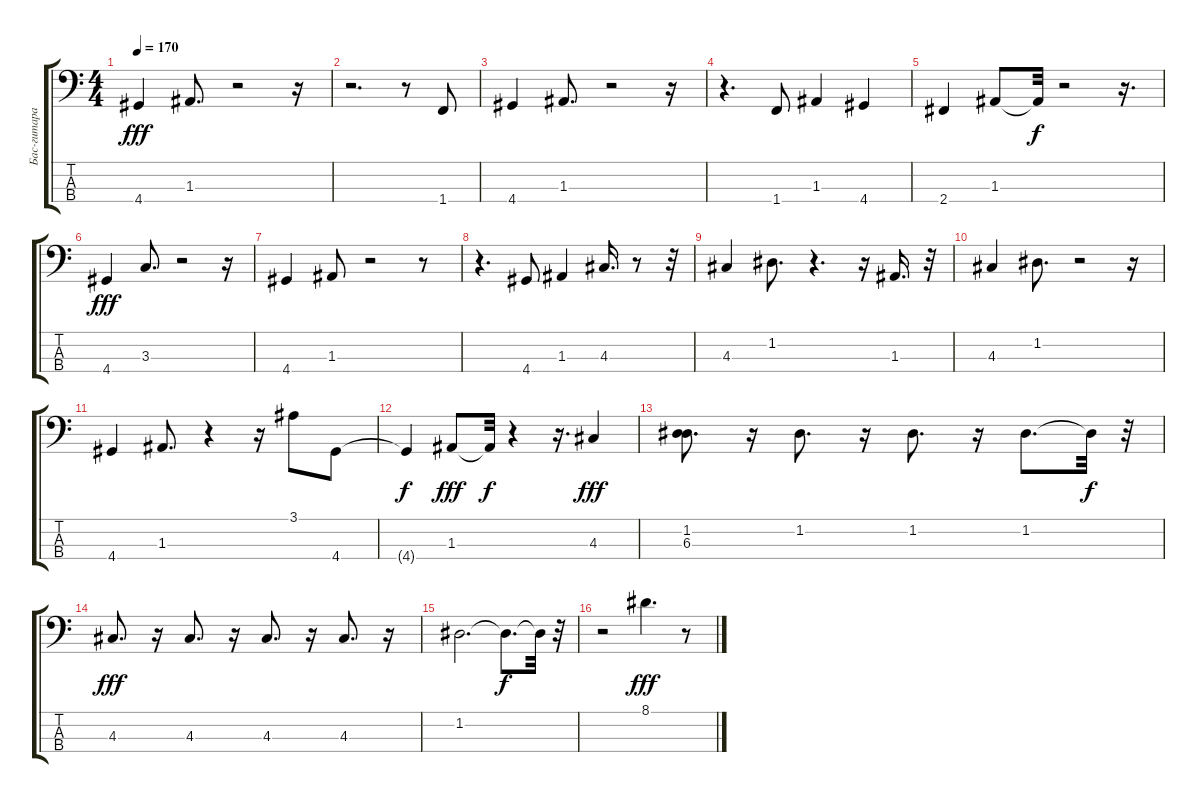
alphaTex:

\track ("Бас-гитара" "Бас-гитара") {instrument electricbassfinger}
\staff {score tabs}
\tuning (G2 D2 A1 E1) {hide}
\ts (4 4)
\tempo 170
\clef f4
\ks c
4.4.4{dy fff} 1.3.8{d} r.2 r.16 |
r.2{d} r.8 1.4.8 |
4.4.4 1.3.8{d} r.2 r.16 |
r.4{d} 1.4.8 1.3.4 4.4.4 |
2.4.4 1.3.8 1.3{t}.32{dy f} r.2 r.16{d} |
4.4.4{dy fff} 3.3.8{d} r.2 r.16 |
4.4.4 1.3.8 r.2 r.8 |
r.4{d} 4.4.8 1.3.4 4.3.16{d} r.8 r.32 |
4.3.4 1.2.8{d} r.4{d} r.16 1.3.16{d} r.32 |
4.3.4 1.2.8{d} r.2 r.16 |
4.4.4 1.3.8{d} r.4 r.16 3.1.8 4.4.8 |
4.4{t}.4{dy f} 1.3.8{dy fff} 1.3{t}.32{dy f} r.4 r.16{d} 4.3.4{dy fff} |
(1.2 6.3).8{d} r.16 1.2.8{d} r.16 1.2.8{d} r.16 1.2.8{d} 1.2{t}.32{dy f} r.32 |
4.3.8{d dy fff} r.16 4.3.8{d} r.16 4.3.8{d} r.16 4.3.8{d} r.16 |
1.2.2{d} 1.2{t}.8{d dy f} 1.2{t}.32 r.32 |
r.2 8.1.4{d dy fff} r.8
